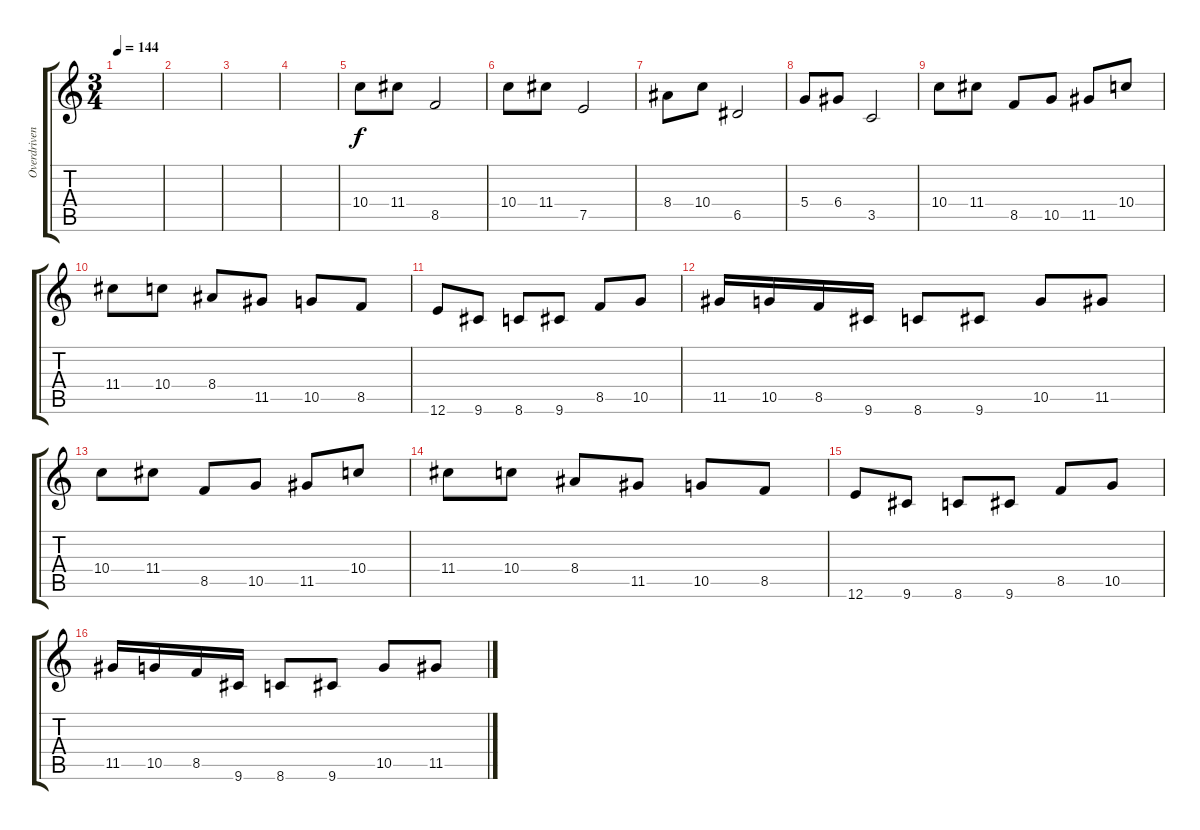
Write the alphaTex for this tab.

\track ("Overdriven Guitar" "Overdriven") {instrument overdrivenguitar}
\staff {score tabs}
\tuning (E4 B3 G3 D3 A2 E2) {hide}
\ts (3 4)
\tempo 144
\clef g2
\ks c
|
|
|
|
10.4.8 11.4.8 8.5.2 |
10.4.8 11.4.8 7.5.2 |
8.4.8 10.4.8 6.5.2 |
5.4.8 6.4.8 3.5.2 |
10.4.8 11.4.8 8.5.8 10.5.8 11.5.8 10.4.8 |
11.4.8 10.4.8 8.4.8 11.5.8 10.5.8 8.5.8 |
12.6.8 9.6.8 8.6.8 9.6.8 8.5.8 10.5.8 |
11.5.16 10.5.16 8.5.16 9.6.16 8.6.8 9.6.8 10.5.8 11.5.8 |
10.4.8 11.4.8 8.5.8 10.5.8 11.5.8 10.4.8 |
11.4.8 10.4.8 8.4.8 11.5.8 10.5.8 8.5.8 |
12.6.8 9.6.8 8.6.8 9.6.8 8.5.8 10.5.8 |
11.5.16 10.5.16 8.5.16 9.6.16 8.6.8 9.6.8 10.5.8 11.5.8
